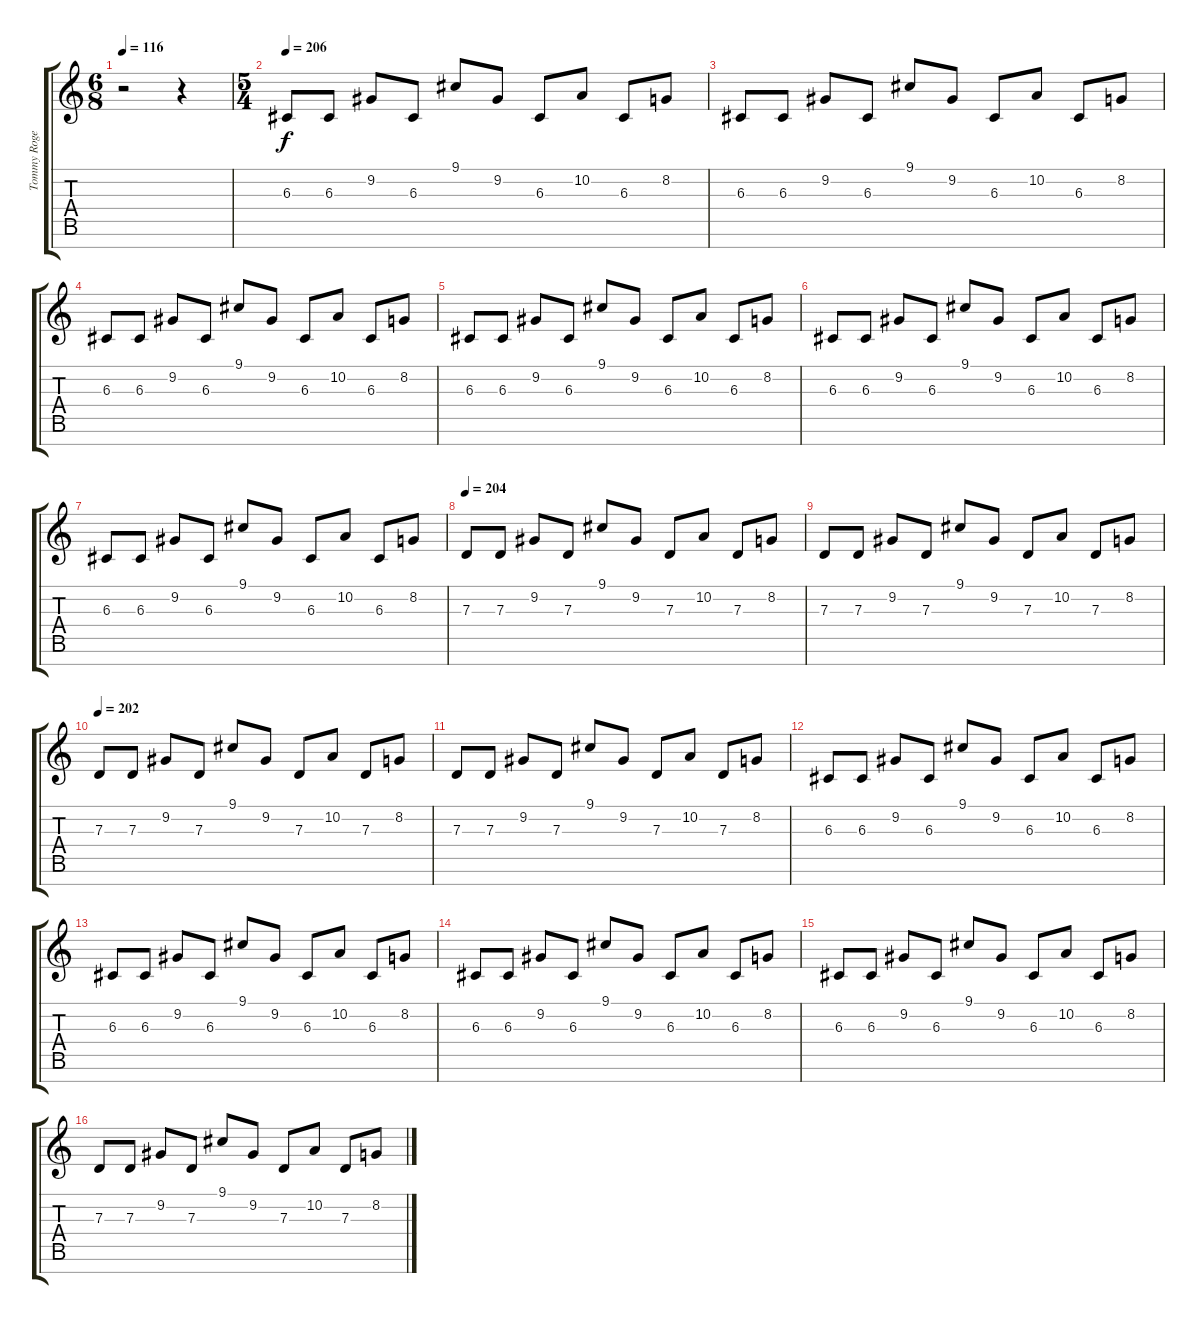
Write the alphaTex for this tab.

\track ("Tommy Rogers" "Tommy Roge") {instrument lead6voice}
\staff {score tabs}
\tuning (E4 B3 G3 D3 A2 E2 B1) {hide}
\ts (6 8)
\tempo 116
\clef g2
\ks c
r.2{dy f} r.4 |
\ts (5 4)
\tempo 206
6.3.8{instrument lead4chiff} 6.3.8{beam split} 9.2.8 6.3.8{beam split} 9.1.8 9.2.8 6.3.8 10.2.8{beam split} 6.3.8 8.2.8 |
6.3.8 6.3.8 9.2.8 6.3.8 9.1.8 9.2.8 6.3.8 10.2.8 6.3.8 8.2.8 |
6.3.8 6.3.8 9.2.8 6.3.8 9.1.8 9.2.8 6.3.8 10.2.8 6.3.8 8.2.8 |
6.3.8 6.3.8 9.2.8 6.3.8 9.1.8 9.2.8 6.3.8 10.2.8 6.3.8 8.2.8 |
6.3.8 6.3.8 9.2.8 6.3.8 9.1.8 9.2.8 6.3.8 10.2.8 6.3.8 8.2.8 |
6.3.8 6.3.8 9.2.8 6.3.8 9.1.8 9.2.8 6.3.8 10.2.8 6.3.8 8.2.8 |
\tempo 204
7.3.8 7.3.8 9.2.8 7.3.8 9.1.8 9.2.8 7.3.8 10.2.8 7.3.8 8.2.8 |
7.3.8 7.3.8 9.2.8 7.3.8 9.1.8 9.2.8 7.3.8 10.2.8 7.3.8 8.2.8 |
\tempo 202
7.3.8 7.3.8 9.2.8 7.3.8 9.1.8 9.2.8 7.3.8 10.2.8 7.3.8 8.2.8 |
7.3.8 7.3.8 9.2.8 7.3.8 9.1.8 9.2.8 7.3.8 10.2.8 7.3.8 8.2.8 |
6.3.8 6.3.8 9.2.8 6.3.8 9.1.8 9.2.8 6.3.8 10.2.8 6.3.8 8.2.8 |
6.3.8 6.3.8 9.2.8 6.3.8 9.1.8 9.2.8 6.3.8 10.2.8 6.3.8 8.2.8 |
6.3.8 6.3.8 9.2.8 6.3.8 9.1.8 9.2.8 6.3.8 10.2.8 6.3.8 8.2.8 |
6.3.8 6.3.8 9.2.8 6.3.8 9.1.8 9.2.8 6.3.8 10.2.8 6.3.8 8.2.8 |
7.3.8 7.3.8 9.2.8 7.3.8 9.1.8 9.2.8 7.3.8 10.2.8 7.3.8 8.2.8
